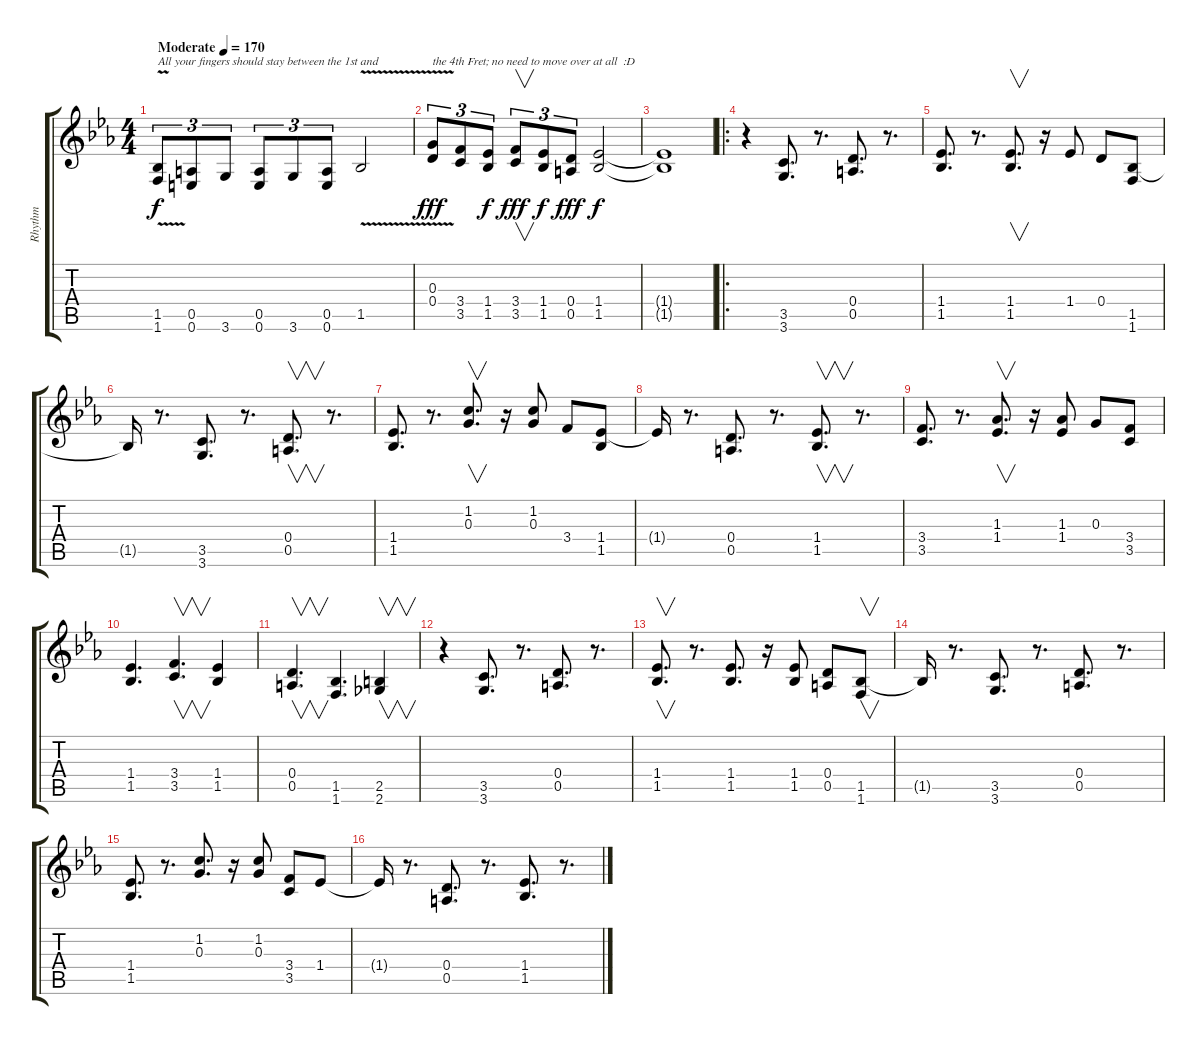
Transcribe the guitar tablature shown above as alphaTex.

\track ("Rhythm" "Rhythm") {instrument overdrivenguitar}
\staff {score tabs}
\tuning (E4 B3 G3 D3 A2 E2) {hide}
\ts (4 4)
\tempo (170 "Moderate")
\clef g2
\ks eb
(1.5{v} 1.6).8{tu (3 2) txt "All your fingers should stay between the 1st and" dy f instrument overdrivenguitar} (0.5 0.6).8{tu (3 2)} 3.6.8{tu (3 2)} (0.5 0.6).8{tu (3 2)} 3.6.8{tu (3 2)} (0.5 0.6).8{tu (3 2)} 1.5{v}.2 |
(0.3{v} 0.4).8{tu (3 2) txt "the 4th Fret; no need to move over at all  :D" dy fff} (3.4 3.5).8{tu (3 2)} (1.4 1.5).8{tu (3 2) dy f} (3.4 3.5).8{v tu (3 2) dy fff} (1.4 1.5).8{tu (3 2) dy f} (0.4 0.5).8{tu (3 2) dy fff} (1.4 1.5).2{dy f} |
(1.4{t} 1.5{t}).1 |
\ro
r.4 (3.5 3.6).8{d} r.8{d} (0.4 0.5).8{d} r.8{d} |
(1.4 1.5).8{d} r.8{d} (1.4 1.5).8{v d} r.16 1.4.8 0.4.8 (1.5 1.6).8 |
1.5{t}.16 r.8{d} (3.5 3.6).8{d} r.8{d} (0.4 0.5).8{v d} r.8{d} |
(1.4 1.5).8{d} r.8{d} (1.2 0.3).8{v d} r.16 (1.2 0.3).8 3.4.8 (1.4 1.5).8 |
1.4{t}.16 r.8{d} (0.4 0.5).8{d} r.8{d} (1.4 1.5).8{v d} r.8{d} |
(3.4 3.5).8{d} r.8{d} (1.3 1.4).8{v d} r.16 (1.3 1.4).8 0.3.8 (3.4 3.5).8 |
(1.4 1.5).4{d} (3.4 3.5).4{v d} (1.4 1.5).4 |
(0.4 0.5).4{v d} (1.5 1.6).4{d} (2.5 2.6).4{v} |
r.4 (3.5 3.6).8{d} r.8{d} (0.4 0.5).8{d} r.8{d} |
(1.4 1.5).8{v d} r.8{d} (1.4 1.5).8{d} r.16 (1.4 1.5).8 (0.4 0.5).8 (1.5 1.6).8{v} |
1.5{t}.16 r.8{d} (3.5 3.6).8{d} r.8{d} (0.4 0.5).8{d} r.8{d} |
(1.4 1.5).8{d} r.8{d} (1.2 0.3).8{d} r.16 (1.2 0.3).8 (3.4 3.5).8 1.4.8 |
1.4{t}.16 r.8{d} (0.4 0.5).8{d} r.8{d} (1.4 1.5).8{d} r.8{d}
